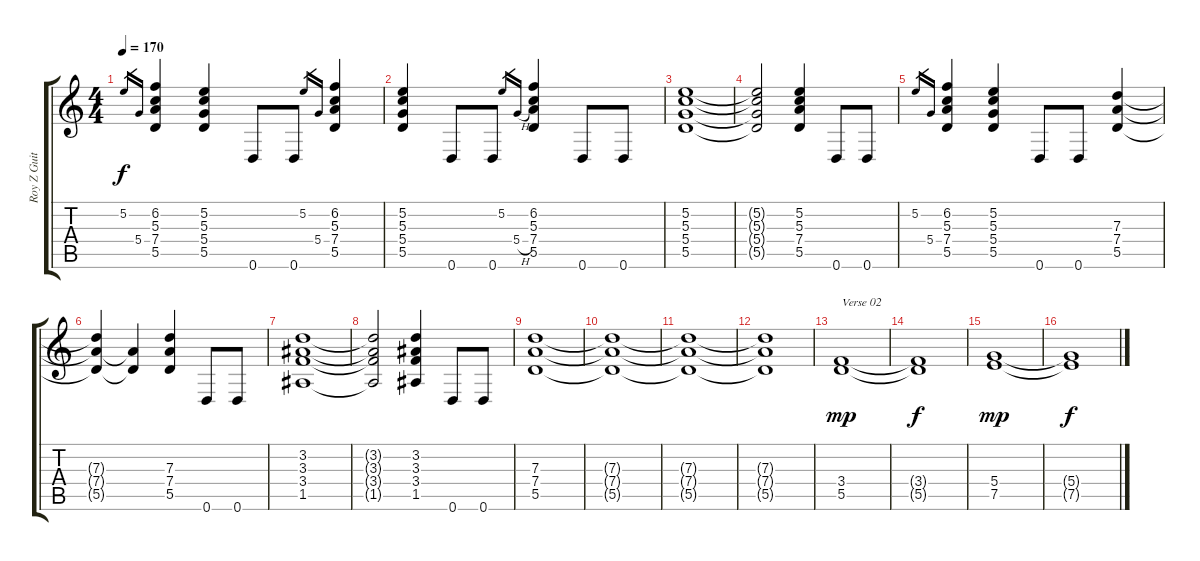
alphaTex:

\track ("Roy Z Guitar 02" "Roy Z Guit") {instrument distortionguitar}
\staff {score tabs}
\tuning (E4 B3 G3 D3 A2 D2) {hide}
\ts (4 4)
\tempo 170
\clef g2
\ks c
5.2.16{gr dy f} 5.4.16{gr} (6.2 5.3 7.4 5.5).4 (5.2 5.3 5.4 5.5).4 0.6.8 0.6.8 5.2.16{gr} 5.4.16{gr} (6.2 5.3 7.4 5.5).4 |
(5.2 5.3 5.4 5.5).4 0.6.8 0.6.8 5.2.16{gr} 5.4{h}.16{gr} (6.2 5.3 7.4 5.5).4 0.6.8 0.6.8 |
(5.2 5.3 5.4 5.5).1 |
(5.2{t} 5.3{t} 5.4{t} 5.5{t}).2 (5.2 5.3 7.4 5.5).4 0.6.8 0.6.8 |
5.2.16{gr} 5.4.16{gr} (6.2 5.3 7.4 5.5).4 (5.2 5.3 5.4 5.5).4 0.6.8 0.6.8 (7.3 7.4 5.5).4 |
(7.3{t} 7.4{t} 5.5{t}).4 (7.4{t} 5.5{t}).4 (7.3 7.4 5.5).4 0.6.8 0.6.8 |
(3.2 3.3 3.4 1.5).1 |
(3.2{t} 3.3{t} 3.4{t} 1.5{t}).2 (3.2 3.3 3.4 1.5).4 0.6.8 0.6.8 |
(7.3 7.4 5.5).1 |
(7.3{t} 7.4{t} 5.5{t}).1{volume 4} |
(7.3{t} 7.4{t} 5.5{t}).1 |
(7.3{t} 7.4{t} 5.5{t}).1 |
(3.4 5.5).1{txt "Verse 02" dy mp volume 14} |
(3.4{t} 5.5{t}).1{dy f} |
(5.4 7.5).1{dy mp} |
(5.4{t} 7.5{t}).1{dy f}
